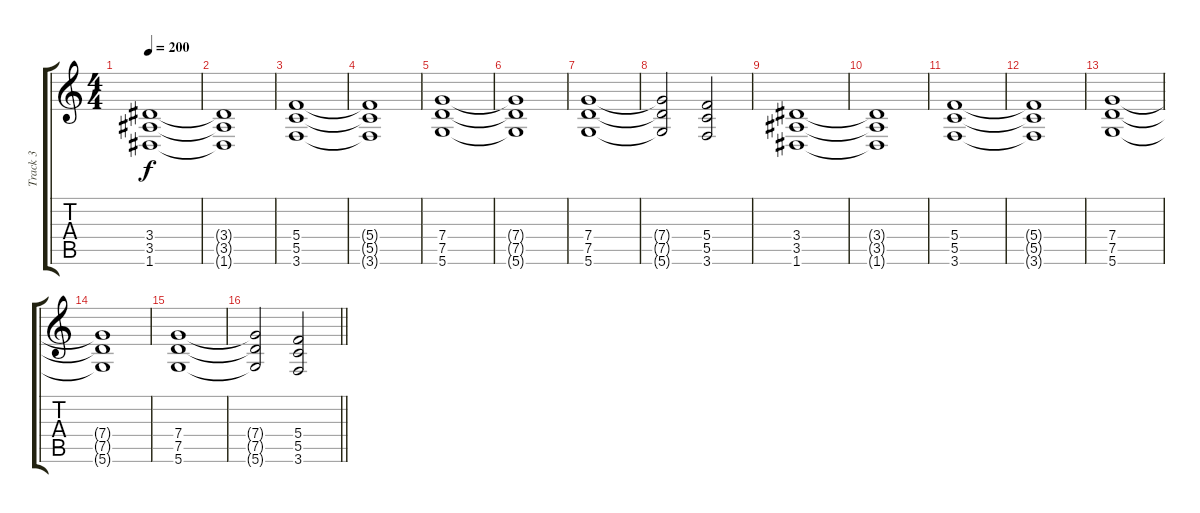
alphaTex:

\track ("Track 3" "Track 3") {instrument distortionguitar}
\staff {score tabs}
\tuning (D4 A3 F3 C3 G2 D2) {hide}
\ts (4 4)
\section ("" "")
\tempo 200
\clef g2
\ks c
(3.4 3.5 1.6).1{dy f} |
(3.4{t} 3.5{t} 1.6{t}).1 |
(5.4 5.5 3.6).1 |
(5.4{t} 5.5{t} 3.6{t}).1 |
(7.4 7.5 5.6).1 |
(7.4{t} 7.5{t} 5.6{t}).1 |
(7.4 7.5 5.6).1 |
(7.4{t} 7.5{t} 5.6{t}).2 (5.4 5.5 3.6).2 |
(3.4 3.5 1.6).1 |
(3.4{t} 3.5{t} 1.6{t}).1 |
(5.4 5.5 3.6).1 |
(5.4{t} 5.5{t} 3.6{t}).1 |
(7.4 7.5 5.6).1 |
(7.4{t} 7.5{t} 5.6{t}).1 |
(7.4 7.5 5.6).1 |
\barLineRight lightlight
(7.4{t} 7.5{t} 5.6{t}).2 (5.4 5.5 3.6).2
